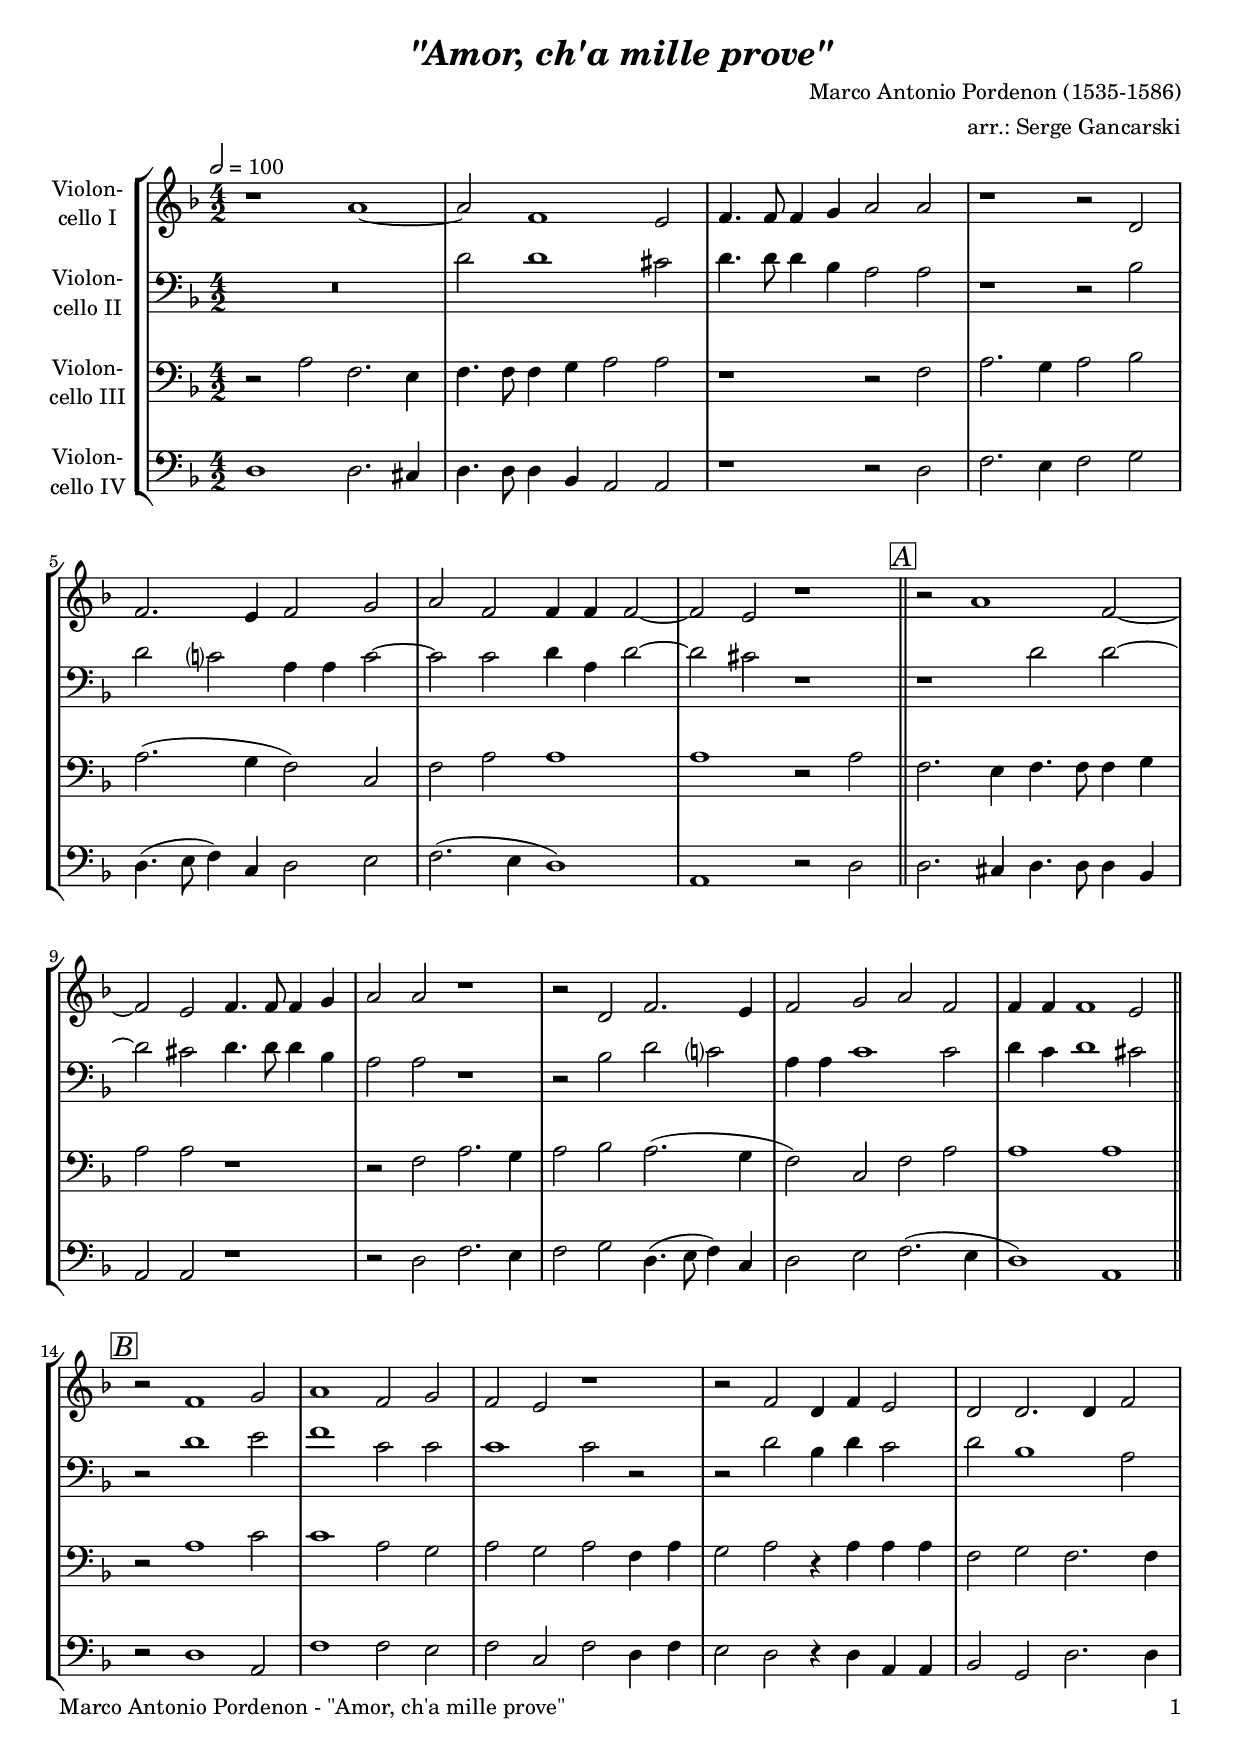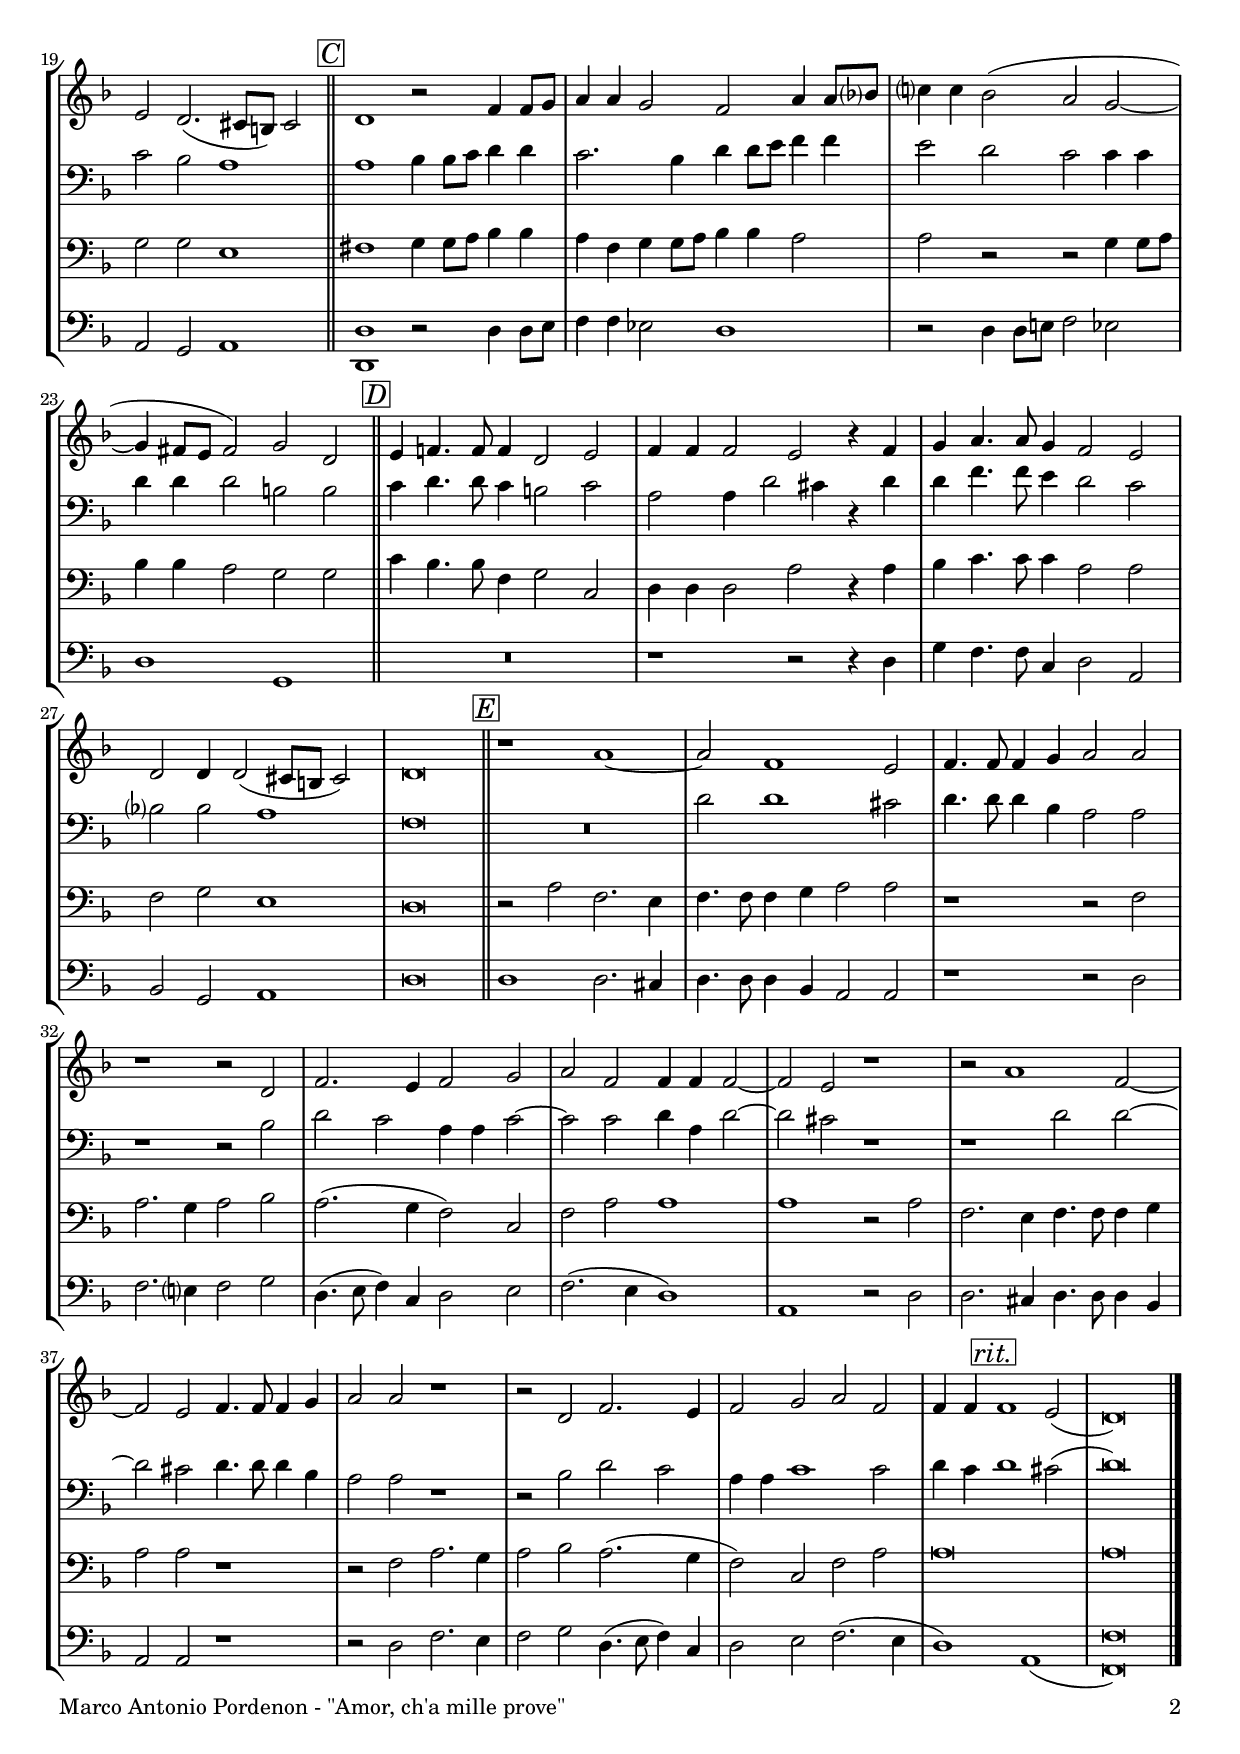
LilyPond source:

\version "2.22.0"
\include "deutsch.ly"

#(set-global-staff-size 19)

\header {
  title     = \markup \bold \italic "\"Amor, ch'a mille prove\""
  composer  = "Marco Antonio Pordenon (1535-1586)"
  arranger  = "arr.: Serge Gancarski"
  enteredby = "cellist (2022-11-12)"
%  piece     = ""
}

voiceconsts = {
  \key e \minor
  \time 4/2
  \clef "bass"
%  \numericTimeSignature
  \compressEmptyMeasures
  % Set default beaming for all staves
%  \set Timing.beamExceptions = #'()
%  \set Timing.baseMoment     = #(ly:make-moment 1 4)
%  \set Timing.beatStructure  = #'(1 1 1 1)
  \tempo 2=100
}

boxa = { \bar "||" \mark \markup \box \italic "A" }
boxb = { \bar "||" \mark \markup \box \italic "B" }
boxc = { \bar "||" \mark \markup \box \italic "C" }
boxd = { \bar "||" \mark \markup \box \italic "D" }
boxe = { \bar "||" \mark \markup \box \italic "E" }

rit = \mark \markup \box \italic "rit."

mivl = "violin"
miba = "cello"
mipz = "pizzicato strings"
 
va = \relative c'' {
  \voiceconsts
  \clef "treble"

  r1 h~
  h2 g1 fis2
  g4. g8 g4 a h2 h
  r1 r2 e,
  g2. fis4 g2 a

  h g g4 g g2~
  g fis r1 \boxa
  r2 h1 g2~
  g fis g4. g8 g4 a
  h2 h r1

  r2 e, g2. fis4
  g2 a h g
  g4 g g1 fis2 \boxb
  r g1 a2
  h1 g2 a
  g fis r1

  r2 g e4 g fis2
  e e2. e4 g2
  fis e2.( dis8 cis) dis2 \boxc
  e1 r2 g4 g8 a

  h4 h a2 g h4 h8 c?
  d?4 d c2( h a~
  a4 gis8 fis gis2) a e \boxd
  
  fis4 g!4. g8 g4 e2 fis
  g4 g g2 fis r4 g
  a h4. h8 a4 g2 fis

  e e4 e2( dis8 cis dis2)
  e\breve \boxe
  r1 h'~
  h2 g1 fis2
  g4. g8 g4 a h2 h
  r1 r2 e,

  g2. fis4 g2 a
  h g g4 g g2~
  g fis r1
  r2 h1 g2~
  g fis g4. g8 g4 a

  h2 h r1
  r2 e, g2. fis4
  g2 a h g
  g4 g \rit g1 fis2(
  e\breve) \bar "|."
}

vb = \relative c' {
  \voiceconsts

  R\breve
  e2 e1 dis2
  e4. e8 e4 c h2 h
  r1 r2 c
  e d? h4 h d2~

  d d e4 h e2~
  e dis r1 \boxa
  r1 e2 e~
  e dis e4. e8 e4 c
  h2 h r1

  r2 c e d?
  h4 h d1 d2
  e4 d e1 dis2 \boxb
  r e1 fis2
  g1 d2 d
  d1 d2 r

  r e c4 e d2
  e c1 h2
  d c h1 \boxc
  h c4 c8 d e4 e

  d2. c4 e e8 fis g4 g
  fis2 e d d4 d
  e e e2 cis cis \boxd

  d4 e4. e8 d4 cis2 d
  h h4 e2 dis4 r e
  e g4. g8 fis4 e2 d

  c? c h1
  g\breve \boxe
  R
  e'2 e1 dis2
  e4. e8 e4 c h2 h
  r1 r2 c

  e d h4 h d2~
  d d e4 h e2~
  e dis r1
  r e2 e~
  e dis e4. e8 e4 c

  h2 h r1
  r2 c e d
  h4 h d1 d2
  e4 d \rit e1 dis2(
  e\breve) \bar "|."
}

vc = \relative c' {
  \voiceconsts

  r2 h g2. fis4
  g4. g8 g4 a h2 h
  r1 r2 g
  h2. a4 h2 c
  h2.( a4 g2) d

  g h h1
  h r2 h \boxa
  g2. fis4 g4. g8 g4 a
  h2 h r1
  r2 g h2. a4
  h2 c h2.( a4

  g2) d g h
  h1 h \boxb
  r2 h1 d2
  d1 h2 a
  h a h g4 h

  a2 h r4 h h h
  g2 a g2. g4
  a2 a fis1 \boxc
  gis a4 a8 h c4 c

  h g a a8 h c4 c h2
  h r r a4 a8 h
  c4 c h2 a a \boxd

  d4 c4. c8 g4 a2 d,
  e4 e e2 h' r4 h
  c d4. d8 d4 h2 h

  g a fis1
  e\breve \boxe
  r2 h' g2. fis4
  g4. g8 g4 a h2 h
  r1 r2 g

  h2. a4 h2 c
  h2.( a4 g2) d
  g h h1
  h r2 h
  g2. fis4 g4. g8 g4 a

  h2 h r1
  r2 g h2. a4
  h2 c h2.( a4
  g2) d g h
  << h\breve \\ { s2 \rit s1. } >>
  h\breve \bar "|."
}

vd = \relative c {
  \voiceconsts

  e1 e2. dis4
  e4. e8 e4 c h2 h
  r1 r2 e
  g2. fis4 g2 a

  e4.( fis8 g4) d e2 fis
  g2.( fis4 e1)
  h r2 e \boxa
  e2. dis4 e4. e8 e4 c
  h2 h r1

  r2 e g2. fis4
  g2 a e4.( fis8 g4) d
  e2 fis g2.( fis4
  e1) h \boxb
  r2 e1 h2
  g'1 g2 fis

  g d g e4 g
  fis2 e r4 e h h
  c2 a e'2. e4
  h2 a h1 \boxc
  <e, e'> r2 e'4 e8 fis
  g4 g f2 e1
  r2 e4 e8 fis! g2 f
  e1 a, \boxd
  R\breve

  r1 r2 r4 e'
  a g4. g8 d4 e2 h
  c a h1
  e\breve \boxe
  e1 e2. dis4

  e4. e8 e4 c h2 h
  r1 r2 e
  g2. fis?4 g2 a
  e4.( fis8 g4) d e2 fis
  g2.( fis4 e1)
  h r2 e

  e2. dis4 e4. e8 e4 c
  h2 h r1
  r2 e g2. fis4
  g2 a e4.( fis8 g4) d
  e2 fis g2.( fis4

  e1) h(
  < g g'>\breve) \bar "|."
}


music = \new StaffGroup <<
      \new Staff {
	\set Staff.midiInstrument = \miba
	\set Staff.instrumentName = \markup \center-column { "Violon-" "cello I" }
	\transpose e d { \va }
      }

      \new Staff {
	\set Staff.midiInstrument = \miba
	\set Staff.instrumentName = \markup \center-column { "Violon-" "cello II" }
	\transpose e d { \vb }
      }

      \new Staff {
	\set Staff.midiInstrument = \miba
	\set Staff.instrumentName = \markup \center-column { "Violon-" "cello III" }
	\transpose e d { \vc }
      }

      \new Staff {
	\set Staff.midiInstrument = \miba
	\set Staff.instrumentName = \markup \center-column { "Violon-" "cello IV" }
	\transpose e d { \vd }
      }
>>

\book {
   \paper {
    print-page-number = ##t
    print-first-page-number = ##t
    ragged-last-bottom = ##f
    oddHeaderMarkup = \markup \null
    evenHeaderMarkup = \markup \null
    oddFooterMarkup = \markup {
      \fill-line {
        \on-the-fly #print-page-number-check-first
        "Marco Antonio Pordenon - \"Amor, ch'a mille prove\"" \fromproperty #'page:page-number-string
      }
    }
    evenFooterMarkup = \oddFooterMarkup
  } \score {
    \music
    \layout {}
  }

  \score {
    \unfoldRepeats \music

    \midi {
      \context {
        \Score
      }
    }
  }
}